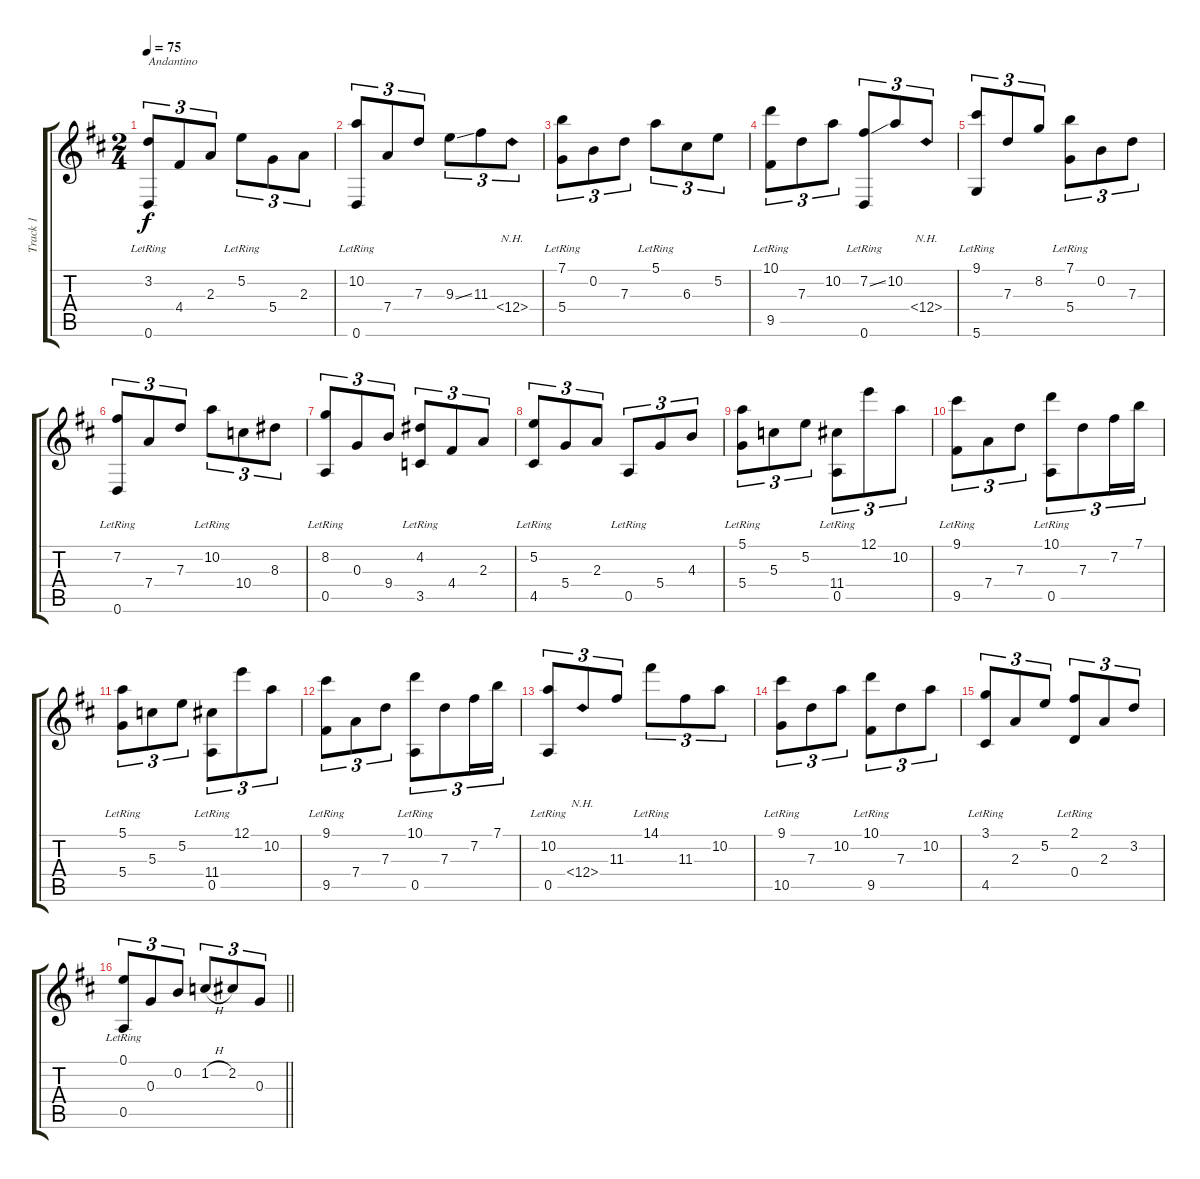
\track ("Track 1" "Track 1") {instrument acousticguitarnylon}
\staff {score tabs}
\tuning (E4 B3 G3 D3 A2 D2) {hide}
\ts (2 4)
\tempo 75
\clef g2
\ks d
(3.2{lr} 0.6{lr}).8{tu (3 2) txt "Andantino" dy f instrument acousticguitarnylon} 4.4.8{tu (3 2)} 2.3.8{tu (3 2)} 5.2{lr}.8{tu (3 2)} 5.4.8{tu (3 2)} 2.3.8{tu (3 2)} |
(10.2{lr} 0.6{lr}).8{tu (3 2)} 7.4.8{tu (3 2)} 7.3.8{tu (3 2)} 9.3{ss}.8{tu (3 2)} 11.3.8{tu (3 2)} 12.4{nh}.8{tu (3 2)} |
(7.1{lr} 5.4{lr}).8{tu (3 2)} 0.2.8{tu (3 2)} 7.3.8{tu (3 2)} 5.1{lr}.8{tu (3 2)} 6.3.8{tu (3 2)} 5.2.8{tu (3 2)} |
(10.1{lr} 9.5{lr}).8{tu (3 2)} 7.3.8{tu (3 2)} 10.2.8{tu (3 2)} (7.2{ss} 0.6{lr}).8{tu (3 2)} 10.2.8{tu (3 2)} 12.4{nh}.8{tu (3 2)} |
(9.1{lr} 5.6{lr}).8{tu (3 2)} 7.3.8{tu (3 2)} 8.2.8{tu (3 2)} (7.1{lr} 5.4{lr}).8{tu (3 2)} 0.2.8{tu (3 2)} 7.3.8{tu (3 2)} |
(7.2{lr} 0.6{lr}).8{tu (3 2)} 7.4.8{tu (3 2)} 7.3.8{tu (3 2)} 10.2{lr}.8{tu (3 2)} 10.4.8{tu (3 2)} 8.3.8{tu (3 2)} |
(8.2{lr} 0.5{lr}).8{tu (3 2)} 0.3.8{tu (3 2)} 9.4.8{tu (3 2)} (4.2{lr} 3.5{lr}).8{tu (3 2)} 4.4.8{tu (3 2)} 2.3.8{tu (3 2)} |
(5.2{lr} 4.5{lr}).8{tu (3 2)} 5.4.8{tu (3 2)} 2.3.8{tu (3 2)} 0.5{lr}.8{tu (3 2)} 5.4.8{tu (3 2)} 4.3.8{tu (3 2)} |
(5.1{lr} 5.4{lr}).8{tu (3 2)} 5.3.8{tu (3 2)} 5.2.8{tu (3 2)} (11.4{lr} 0.5{lr}).8{tu (3 2)} 12.1.8{tu (3 2)} 10.2.8{tu (3 2)} |
(9.1{lr} 9.5{lr}).8{tu (3 2)} 7.4.8{tu (3 2)} 7.3.8{tu (3 2)} (10.1{lr} 0.5{lr}).8{tu (3 2)} 7.3.8{tu (3 2)} 7.2.16{tu (3 2)} 7.1.16{tu (3 2)} |
(5.1{lr} 5.4{lr}).8{tu (3 2)} 5.3.8{tu (3 2)} 5.2.8{tu (3 2)} (11.4{lr} 0.5{lr}).8{tu (3 2)} 12.1.8{tu (3 2)} 10.2.8{tu (3 2)} |
(9.1{lr} 9.5{lr}).8{tu (3 2)} 7.4.8{tu (3 2)} 7.3.8{tu (3 2)} (10.1{lr} 0.5{lr}).8{tu (3 2)} 7.3.8{tu (3 2)} 7.2.16{tu (3 2)} 7.1.16{tu (3 2)} |
(10.2{lr} 0.5{lr}).8{tu (3 2)} 12.4{nh}.8{tu (3 2)} 11.3.8{tu (3 2)} 14.1{lr}.8{tu (3 2)} 11.3.8{tu (3 2)} 10.2.8{tu (3 2)} |
(9.1{lr} 10.5{lr}).8{tu (3 2)} 7.3.8{tu (3 2)} 10.2.8{tu (3 2)} (10.1{lr} 9.5{lr}).8{tu (3 2)} 7.3.8{tu (3 2)} 10.2.8{tu (3 2)} |
(3.1{lr} 4.5{lr}).8{tu (3 2)} 2.3.8{tu (3 2)} 5.2.8{tu (3 2)} (2.1{lr} 0.4{lr}).8{tu (3 2)} 2.3.8{tu (3 2)} 3.2.8{tu (3 2)} |
\barLineRight lightlight
(0.1{lr} 0.5{lr}).8{tu (3 2)} 0.3.8{tu (3 2)} 0.2.8{tu (3 2)} 1.2{h}.8{tu (3 2)} 2.2.8{tu (3 2)} 0.3.8{tu (3 2)}
